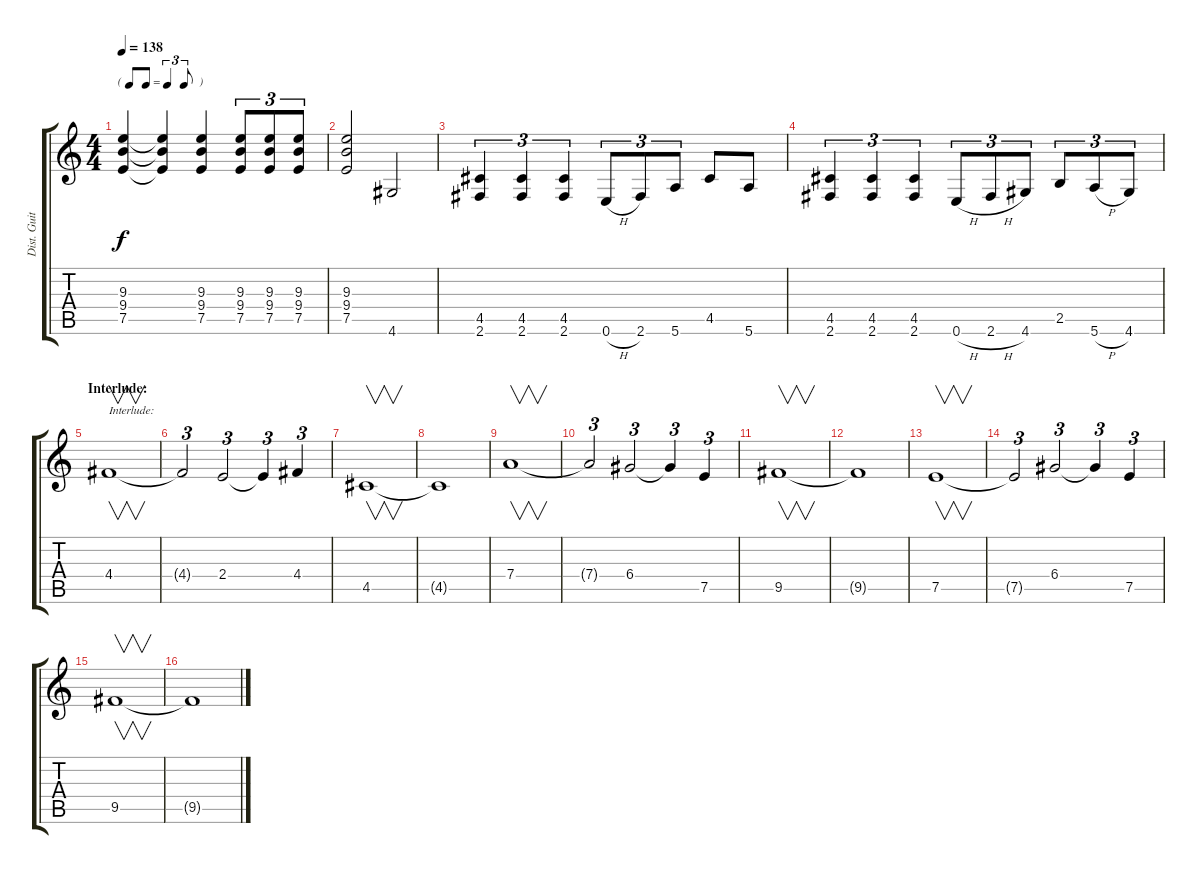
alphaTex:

\track ("Dist. Guitar 2" "Dist. Guit") {instrument overdrivenguitar}
\staff {score tabs}
\tuning (E4 B3 G3 D3 A2 E2) {hide}
\ts (4 4)
\tf triplet8th
\tempo 138
\clef g2
\ks c
(9.3 9.4 7.5).4{dy f} (9.3{t} 9.4{t} 7.5{t}).4 (9.3 9.4 7.5).4 (9.3 9.4 7.5).8{tu (3 2)} (9.3 9.4 7.5).8{tu (3 2)} (9.3 9.4 7.5).8{tu (3 2)} |
(9.3 9.4 7.5).2 4.6.2 |
(4.5 2.6).4{tu (3 2)} (4.5 2.6).4{tu (3 2)} (4.5 2.6).4{tu (3 2)} 0.6{h}.8{tu (3 2)} 2.6.8{tu (3 2)} 5.6.8{tu (3 2)} 4.5.8 5.6.8 |
(4.5 2.6).4{tu (3 2)} (4.5 2.6).4{tu (3 2)} (4.5 2.6).4{tu (3 2)} 0.6{h}.8{tu (3 2)} 2.6{h}.8{tu (3 2)} 4.6.8{tu (3 2)} 2.5.8{tu (3 2)} 5.6{h}.8{tu (3 2)} 4.6.8{tu (3 2)} |
\section ("" "Interlude:")
4.4.1{v txt "Interlude:"} |
4.4{t}.2{tu (3 2)} 2.4.2{tu (3 2)} 2.4{t}.4{tu (3 2)} 4.4.4{tu (3 2)} |
4.5.1{v} |
4.5{t}.1 |
7.4.1{v} |
7.4{t}.2{tu (3 2)} 6.4.2{tu (3 2)} 6.4{t}.4{tu (3 2)} 7.5.4{tu (3 2)} |
9.5.1{v} |
9.5{t}.1 |
7.5.1{v} |
7.5{t}.2{tu (3 2)} 6.4.2{tu (3 2)} 6.4{t}.4{tu (3 2)} 7.5.4{tu (3 2)} |
9.5.1{v} |
9.5{t}.1
